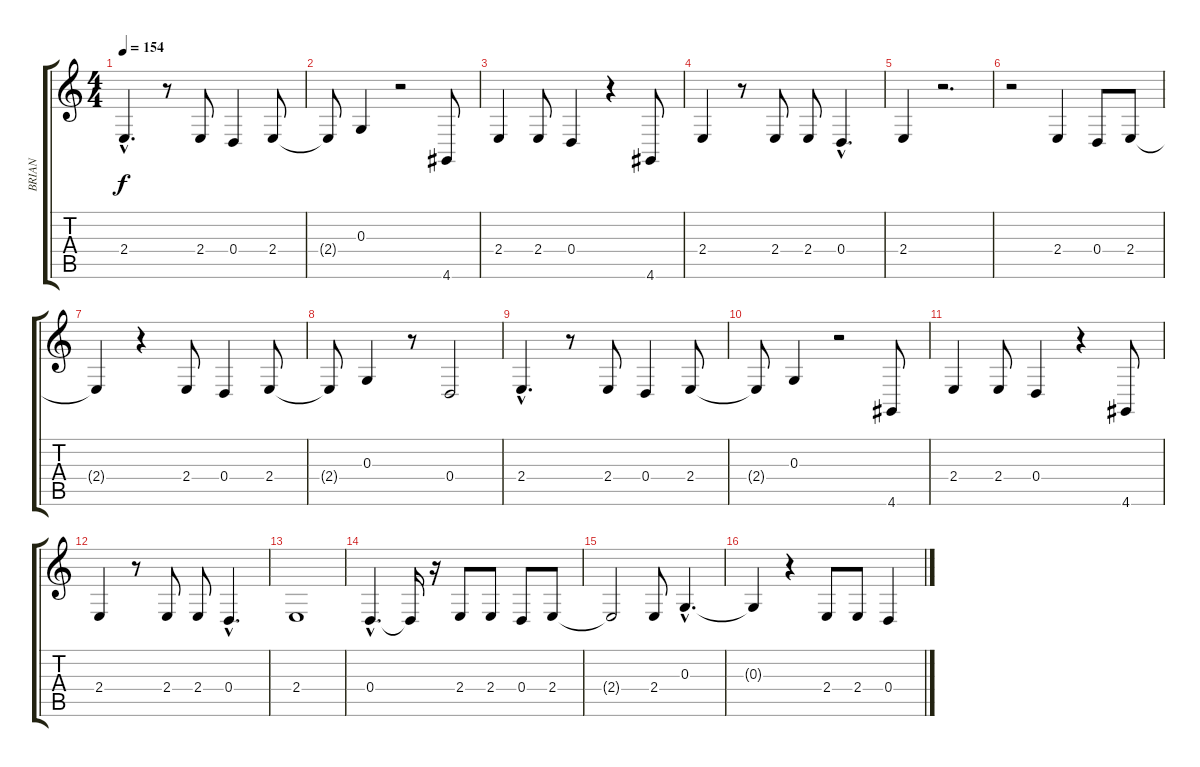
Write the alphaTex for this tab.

\track ("BRIAN" "BRIAN") {instrument synthvoice}
\staff {score tabs}
\tuning (E4 B3 G3 D3 A2 E2) {hide}
\ts (4 4)
\tempo 154
\clef g2
\ks c
2.4{hac}.4{d dy f} r.8 2.4.8 0.4.4 2.4.8 |
2.4{t}.8 0.3.4 r.2 4.6.8 |
2.4.4 2.4.8 0.4.4 r.4 4.6.8 |
2.4.4 r.8 2.4.8 2.4.8 0.4{hac}.4{d} |
2.4.4 r.2{d} |
r.2 2.4.4 0.4.8 2.4.8 |
2.4{t}.4 r.4 2.4.8 0.4.4 2.4.8 |
2.4{t}.8 0.3.4 r.8 0.4.2 |
2.4{hac}.4{d} r.8 2.4.8 0.4.4 2.4.8 |
2.4{t}.8 0.3.4 r.2 4.6.8 |
2.4.4 2.4.8 0.4.4 r.4 4.6.8 |
2.4.4 r.8 2.4.8 2.4.8 0.4{hac}.4{d} |
2.4.1 |
0.4{hac}.4{d} 0.4{t}.16 r.16 2.4.8{instrument tenorsax} 2.4.8 0.4.8 2.4.8 |
2.4{t}.2 2.4.8 0.3{hac}.4{d} |
0.3{t}.4 r.4 2.4.8 2.4.8 0.4.4
